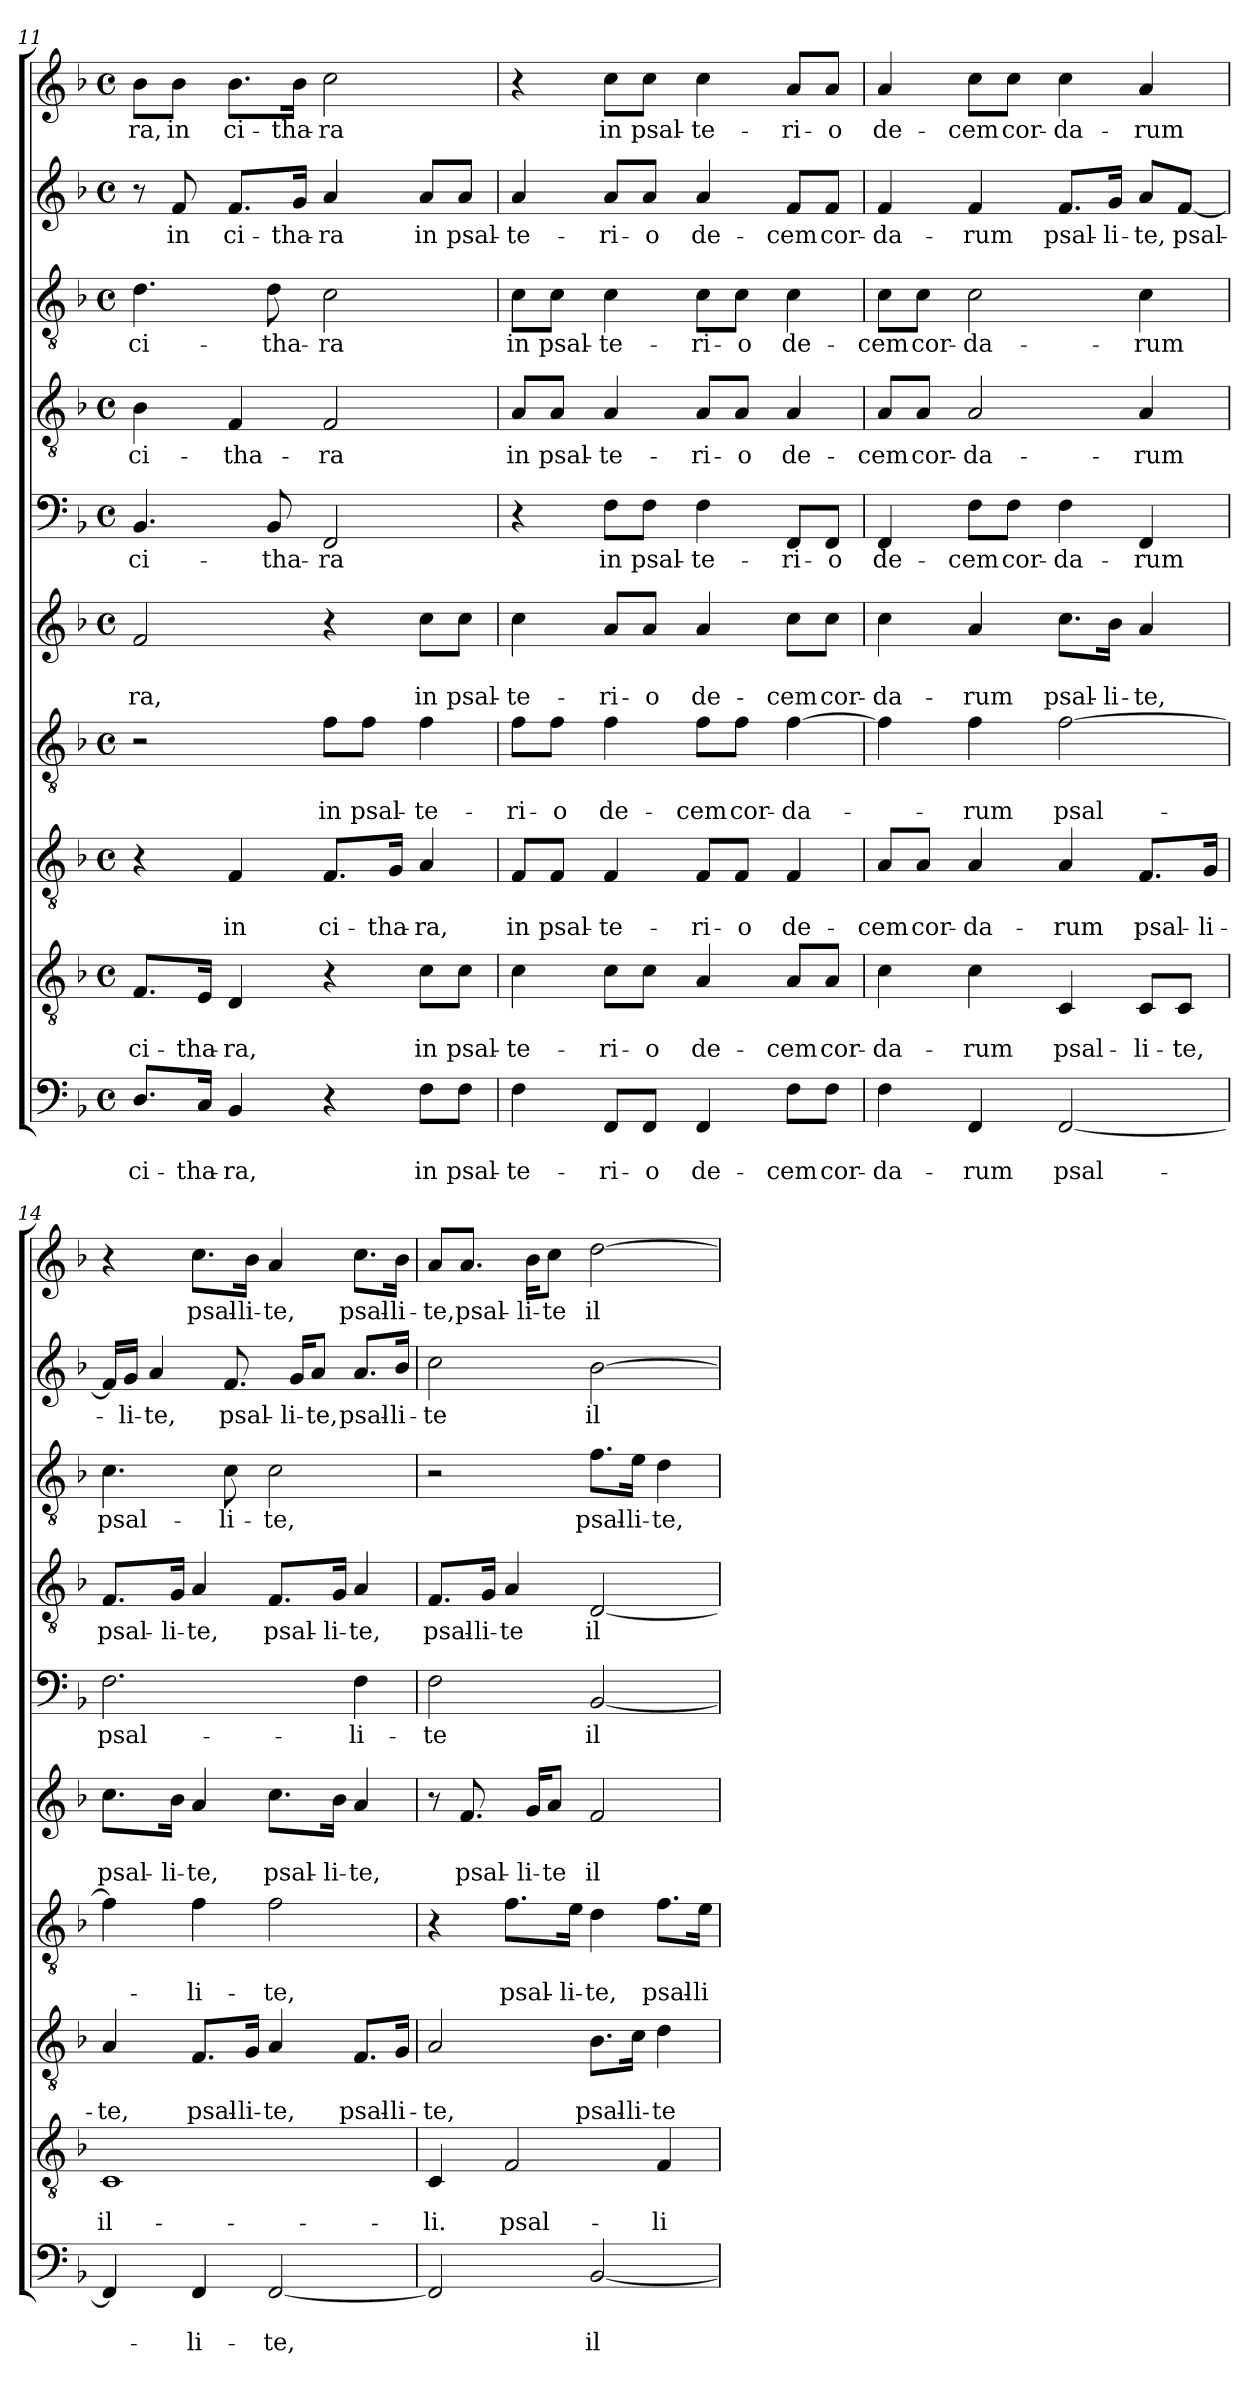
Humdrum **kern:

**kern	**text	**text	**kern	**text	**text	**kern	**text	**text	**kern	**text	**text	**kern	**text	**text	**kern	**text	**kern	**text	**kern	**text	**kern	**text	**kern	**text
*part10	*part10	*part10	*part9	*part9	*part9	*part8	*part8	*part8	*part7	*part7	*part7	*part6	*part6	*part6	*part5	*part5	*part4	*part4	*part3	*part3	*part2	*part2	*part1	*part1
*staff10	*staff10	*staff10	*staff9	*staff9	*staff9	*staff8	*staff8	*staff8	*staff7	*staff7	*staff7	*staff6	*staff6	*staff6	*staff5	*staff5	*staff4	*staff4	*staff3	*staff3	*staff2	*staff2	*staff1	*staff1
*clefF4	*	*	*clefGv2	*	*	*clefGv2	*	*	*clefGv2	*	*	*clefG2	*	*	*clefF4	*	*clefGv2	*	*clefGv2	*	*clefG2	*	*clefG2	*
*k[b-]	*	*	*k[b-]	*	*	*k[b-]	*	*	*k[b-]	*	*	*k[b-]	*	*	*k[b-]	*	*k[b-]	*	*k[b-]	*	*k[b-]	*	*k[b-]	*
*F:	*	*	*F:	*	*	*F:	*	*	*F:	*	*	*F:	*	*	*F:	*	*F:	*	*F:	*	*F:	*	*F:	*
*M4/4	*	*	*M4/4	*	*	*M4/4	*	*	*M4/4	*	*	*M4/4	*	*	*M4/4	*	*M4/4	*	*M4/4	*	*M4/4	*	*M4/4	*
*met(c)	*	*	*met(c)	*	*	*met(c)	*	*	*met(c)	*	*	*met(c)	*	*	*met(c)	*	*met(c)	*	*met(c)	*	*met(c)	*	*met(c)	*
=11	=11	=11	=11	=11	=11	=11	=11	=11	=11	=11	=11	=11	=11	=11	=11	=11	=11	=11	=11	=11	=11	=11	=11	=11
8.D/L	.	ci-	8.F/L	.	ci-	4r	.	.	2r	.	.	2f/	.	-ra,	4.BB-/	ci-	4B-\	ci-	4.d\	ci-	8r	.	8b-\L	-ra,
.	.	.	.	.	.	.	.	.	.	.	.	.	.	.	.	.	.	.	.	.	8f/	in	8b-\J	in
16C/Jk	.	-tha-	16E/Jk	.	-tha-	.	.	.	.	.	.	.	.	.	.	.	.	.	.	.	.	.	.	.
4BB-/	.	-ra,	4D/	.	-ra,	4F/	.	in	.	.	.	.	.	.	.	.	4F/	-tha-	.	.	8.f/L	ci-	8.b-\L	ci-
.	.	.	.	.	.	.	.	.	.	.	.	.	.	.	8BB-/	-tha-	.	.	8d\	-tha-	.	.	.	.
.	.	.	.	.	.	.	.	.	.	.	.	.	.	.	.	.	.	.	.	.	16g/Jk	-tha-	16b-\Jk	-tha-
4r	.	.	4r	.	.	8.F/L	.	ci-	8f\L	.	in	4r	.	.	2FF/	-ra	2F/	-ra	2c\	-ra	4a/	-ra	2cc\	-ra
.	.	.	.	.	.	.	.	.	8f\J	.	psal-	.	.	.	.	.	.	.	.	.	.	.	.	.
.	.	.	.	.	.	16G/Jk	.	-tha-	.	.	.	.	.	.	.	.	.	.	.	.	.	.	.	.
8F\L	.	in	8c\L	.	in	4A/	.	-ra,	4f\	.	-te-	8cc\L	.	in	.	.	.	.	.	.	8a/L	in	.	.
8F\J	.	psal-	8c\J	.	psal-	.	.	.	.	.	.	8cc\J	.	psal-	.	.	.	.	.	.	8a/J	psal-	.	.
=12	=12	=12	=12	=12	=12	=12	=12	=12	=12	=12	=12	=12	=12	=12	=12	=12	=12	=12	=12	=12	=12	=12	=12	=12
4F\	.	-te-	4c\	.	-te-	8F/L	.	in	8f\L	.	-ri-	4cc\	.	-te-	4r	.	8A/L	in	8c\L	in	4a/	-te-	4r	.
.	.	.	.	.	.	8F/J	.	psal-	8f\J	.	-o	.	.	.	.	.	8A/J	psal-	8c\J	psal-	.	.	.	.
8FF/L	.	-ri-	8c\L	.	-ri-	4F/	.	-te-	4f\	.	de-	8a/L	.	-ri-	8F\L	in	4A/	-te-	4c\	-te-	8a/L	-ri-	8cc\L	in
8FF/J	.	-o	8c\J	.	-o	.	.	.	.	.	.	8a/J	.	-o	8F\J	psal-	.	.	.	.	8a/J	-o	8cc\J	psal-
4FF/	.	de-	4A/	.	de-	8F/L	.	-ri-	8f\L	.	-cem	4a/	.	de-	4F\	-te-	8A/L	-ri-	8c\L	-ri-	4a/	de-	4cc\	-te-
.	.	.	.	.	.	8F/J	.	-o	8f\J	.	cor-	.	.	.	.	.	8A/J	-o	8c\J	-o	.	.	.	.
8F\L	.	-cem	8A/L	.	-cem	4F/	.	de-	[4f\	.	-da-	8cc\L	.	-cem	8FF/L	-ri-	4A/	de-	4c\	de-	8f/L	-cem	8a/L	-ri-
8F\J	.	cor-	8A/J	.	cor-	.	.	.	.	.	.	8cc\J	.	cor-	8FF/J	-o	.	.	.	.	8f/J	cor-	8a/J	-o
!!LO:LB:g=z
=13	=13	=13	=13	=13	=13	=13	=13	=13	=13	=13	=13	=13	=13	=13	=13	=13	=13	=13	=13	=13	=13	=13	=13	=13
4F\	.	-da-	4c\	.	-da-	8A/L	.	-cem	4f\]	.	.	4cc\	.	-da-	4FF/	de-	8A/L	-cem	8c\L	-cem	4f/	-da-	4a/	de-
.	.	.	.	.	.	8A/J	.	cor-	.	.	.	.	.	.	.	.	8A/J	cor-	8c\J	cor-	.	.	.	.
4FF/	.	-rum	4c\	.	-rum	4A/	.	-da-	4f\	.	-rum	4a/	.	-rum	8F\L	-cem	2A/	-da-	2c\	-da-	4f/	-rum	8cc\L	-cem
.	.	.	.	.	.	.	.	.	.	.	.	.	.	.	8F\J	cor-	.	.	.	.	.	.	8cc\J	cor-
[2FF/	.	psal-	4C/	.	psal-	4A/	.	-rum	[2f\	.	psal-	8.cc\L	.	psal-	4F\	-da-	.	.	.	.	8.f/L	psal-	4cc\	-da-
.	.	.	.	.	.	.	.	.	.	.	.	16b-\Jk	.	-li-	.	.	.	.	.	.	16g/Jk	-li-	.	.
.	.	.	8C/L	.	-li-	8.F/L	.	psal-	.	.	.	4a/	.	-te,	4FF/	-rum	4A/	-rum	4c\	-rum	8a/L	-te,	4a/	-rum
.	.	.	8C/J	.	-te,	.	.	.	.	.	.	.	.	.	.	.	.	.	.	.	[8f/J	psal-	.	.
.	.	.	.	.	.	16G/Jk	.	-li-	.	.	.	.	.	.	.	.	.	.	.	.	.	.	.	.
=14	=14	=14	=14	=14	=14	=14	=14	=14	=14	=14	=14	=14	=14	=14	=14	=14	=14	=14	=14	=14	=14	=14	=14	=14
4FF/]	.	.	1C	.	il-	4A/	.	-te,	4f\]	.	.	8.cc\L	.	psal-	2.F\	psal-	8.F/L	psal-	4.c\	psal-	16f/LL]	.	4r	.
.	.	.	.	.	.	.	.	.	.	.	.	.	.	.	.	.	.	.	.	.	16g/JJ	-li-	.	.
.	.	.	.	.	.	.	.	.	.	.	.	.	.	.	.	.	.	.	.	.	4a/	-te,	.	.
.	.	.	.	.	.	.	.	.	.	.	.	16b-\Jk	.	-li-	.	.	16G/Jk	-li-	.	.	.	.	.	.
4FF/	.	-li-	.	.	.	8.F/L	.	psal-	4f\	.	-li-	4a/	.	-te,	.	.	4A/	-te,	.	.	.	.	8.cc\L	psal-
.	.	.	.	.	.	.	.	.	.	.	.	.	.	.	.	.	.	.	8c\	-li-	8.f/	psal-	.	.
.	.	.	.	.	.	16G/Jk	.	-li-	.	.	.	.	.	.	.	.	.	.	.	.	.	.	16b-\Jk	-li-
[2FF/	.	-te,	.	.	.	4A/	.	-te,	2f\	.	-te,	8.cc\L	.	psal-	.	.	8.F/L	psal-	2c\	-te,	.	.	4a/	-te,
.	.	.	.	.	.	.	.	.	.	.	.	.	.	.	.	.	.	.	.	.	16g/KL	-li-	.	.
.	.	.	.	.	.	.	.	.	.	.	.	.	.	.	.	.	.	.	.	.	8a/J	-te,	.	.
.	.	.	.	.	.	.	.	.	.	.	.	16b-\Jk	.	-li-	.	.	16G/Jk	-li-	.	.	.	.	.	.
.	.	.	.	.	.	8.F/L	.	psal-	.	.	.	4a/	.	-te,	4F\	-li-	4A/	-te,	.	.	8.a/L	psal-	8.cc\L	psal-
.	.	.	.	.	.	16G/Jk	.	-li-	.	.	.	.	.	.	.	.	.	.	.	.	16b-/Jk	-li-	16b-\Jk	-li-
=15	=15	=15	=15	=15	=15	=15	=15	=15	=15	=15	=15	=15	=15	=15	=15	=15	=15	=15	=15	=15	=15	=15	=15	=15
2FF/]	.	.	4C/	.	-li.	2A/	.	-te,	4r	.	.	8r	.	.	2F\	-te	8.F/L	psal-	2r	.	2cc\	-te	8a/L	-te,
.	.	.	.	.	.	.	.	.	.	.	.	8.f/	.	psal-	.	.	.	.	.	.	.	.	8.a/J	psal-
.	.	.	.	.	.	.	.	.	.	.	.	.	.	.	.	.	16G/Jk	-li-	.	.	.	.	.	.
.	.	.	2F/	.	psal-	.	.	.	8.f\L	.	psal-	.	.	.	.	.	4A/	-te	.	.	.	.	.	.
.	.	.	.	.	.	.	.	.	.	.	.	16g/KL	.	-li-	.	.	.	.	.	.	.	.	16b-\KL	-li-
.	.	.	.	.	.	.	.	.	.	.	.	8a/J	.	-te	.	.	.	.	.	.	.	.	8cc\J	-te
.	.	.	.	.	.	.	.	.	16e\Jk	.	-li-	.	.	.	.	.	.	.	.	.	.	.	.	.
[2BB-/	.	il-	.	.	.	8.B-\L	.	psal-	4d\	.	-te,	2f/	.	il-	[2BB-/	il-	[2D/	il-	8.f\L	psal-	[2b-\	il-	[2dd\	il-
.	.	.	.	.	.	16c\Jk	.	-li-	.	.	.	.	.	.	.	.	.	.	16e\Jk	-li-	.	.	.	.
.	.	.	4F/	.	-li-	4d\	.	-te	8.f\L	.	psal-	.	.	.	.	.	.	.	4d\	-te,	.	.	.	.
.	.	.	.	.	.	.	.	.	16e\Jk	.	-li-	.	.	.	.	.	.	.	.	.	.	.	.	.
=	=	=	=	=	=	=	=	=	=	=	=	=	=	=	=	=	=	=	=	=	=	=	=	=
*-	*-	*-	*-	*-	*-	*-	*-	*-	*-	*-	*-	*-	*-	*-	*-	*-	*-	*-	*-	*-	*-	*-	*-	*-
